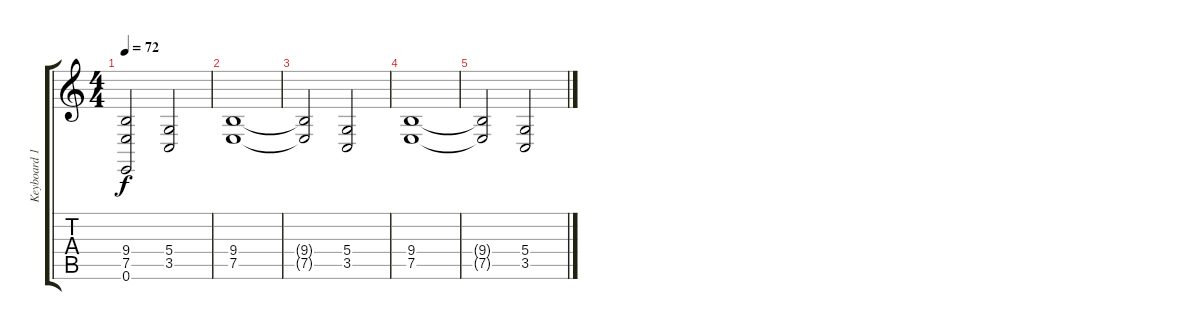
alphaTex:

\track ("Keyboard 1" "Keyboard 1") {instrument lead2sawtooth}
\staff {score tabs}
\tuning (E4 B3 G3 D3 A2 E2) {hide}
\ts (4 4)
\tempo 72
\clef g2
\ks c
(9.4{t} 7.5{t} 0.6).2{dy f} (5.4 3.5).2 |
(9.4 7.5).1{volume 12} |
(9.4{t} 7.5{t}).2{volume 10} (5.4 3.5).2 |
(9.4 7.5).1{volume 7} |
(9.4{t} 7.5{t}).2{volume 4} (5.4 3.5).2
